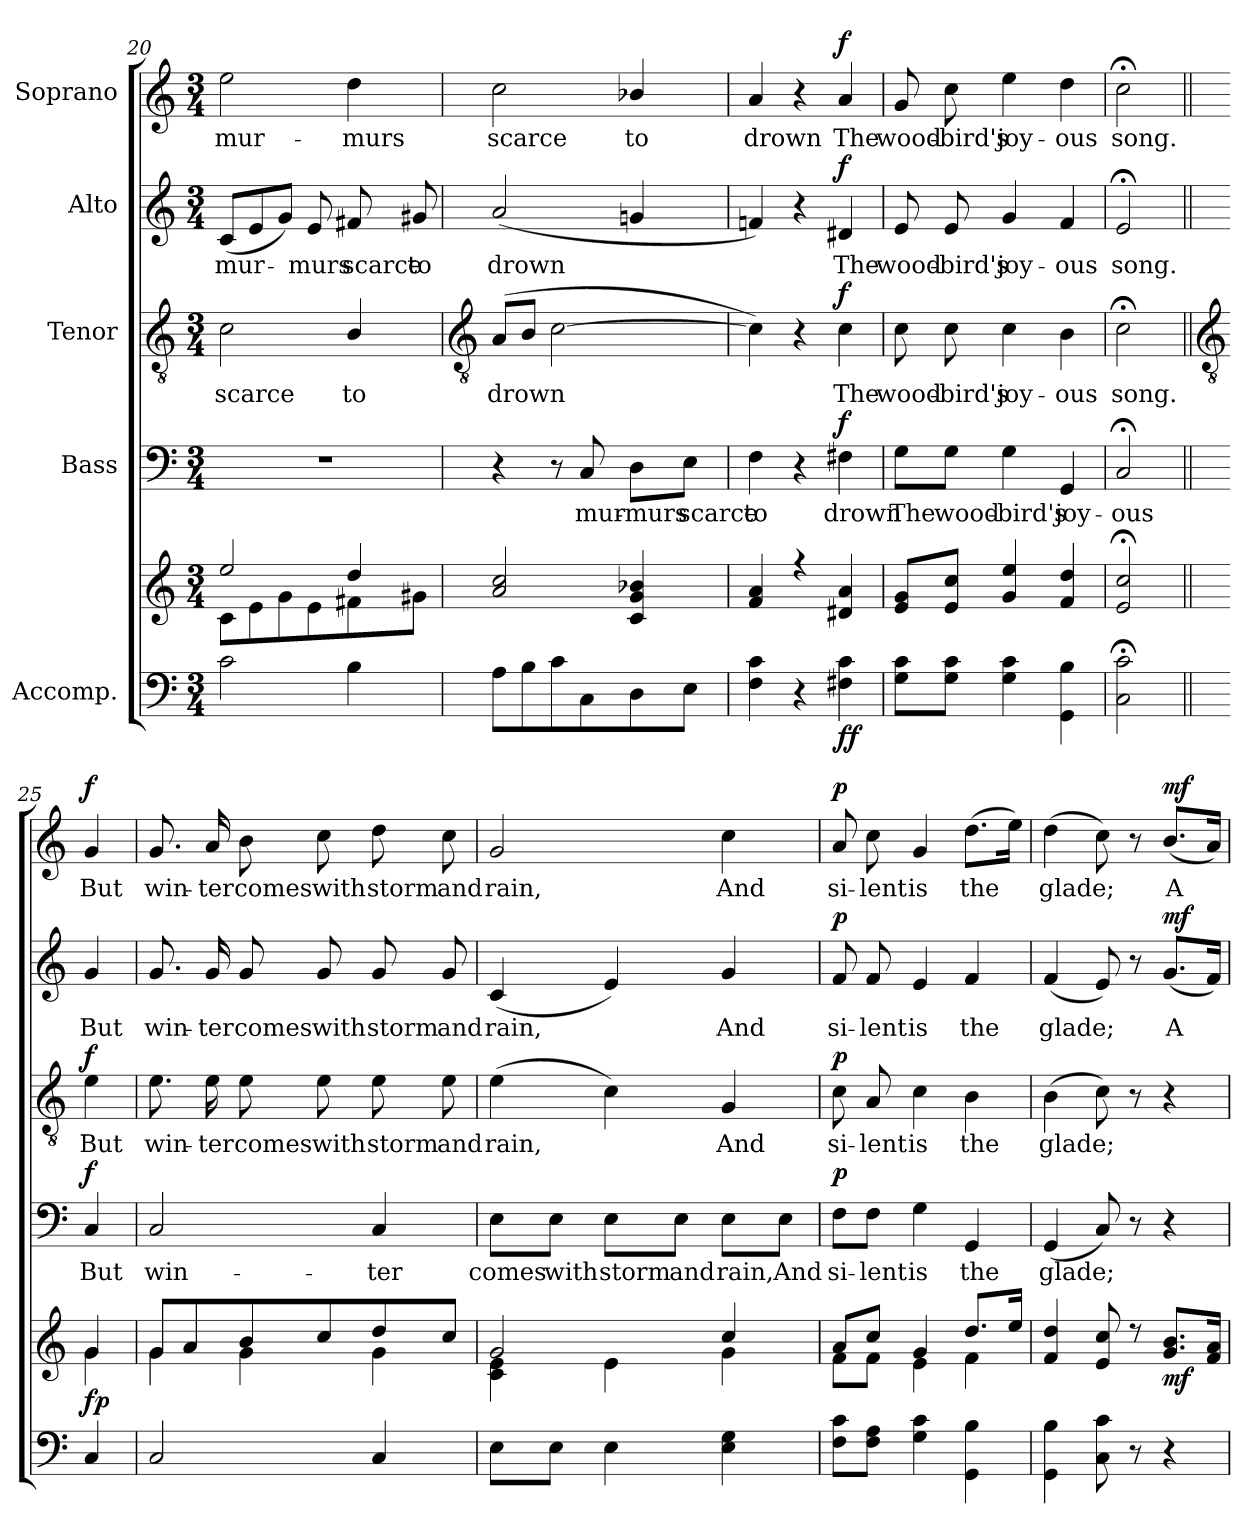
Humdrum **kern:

**kern	**kern	**dynam	**kern	**text	**dynam	**kern	**text	**dynam	**kern	**text	**dynam	**kern	**text	**dynam
*part5	*part5	*part5	*part4	*part4	*part4	*part3	*part3	*part3	*part2	*part2	*part2	*part1	*part1	*part1
*staff6	*staff5	*staff5/6	*staff4	*staff4	*staff4	*staff3	*staff3	*staff3	*staff2	*staff2	*staff2	*staff1	*staff1	*staff1
*I"Accomp.	*	*	*I"Bass	*	*	*I"Tenor	*	*	*I"Alto	*	*	*I"Soprano	*	*
*clefF4	*clefG2	*	*clefF4	*	*	*clefGv2	*	*	*clefG2	*	*	*clefG2	*	*
*k[]	*k[]	*	*k[]	*	*	*k[]	*	*	*k[]	*	*	*k[]	*	*
*C:	*C:	*	*C:	*	*	*C:	*	*	*C:	*	*	*C:	*	*
*M3/4	*M3/4	*	*M3/4	*	*	*M3/4	*	*	*M3/4	*	*	*M3/4	*	*
=20	=20	=20	=20	=20	=20	=20	=20	=20	=20	=20	=20	=20	=20	=20
*	*^	*	*	*	*	*	*	*	*	*	*	*	*	*
!	!	!	!	!LO:N:vis=1	!	!	!	!LO:LY:b	!	!	!LO:LY:b	!	!	!LO:LY:b	!
2c	2ee/	8c\L	.	2.r	.	.	2c	scarce	.	(<8cL	mur-	.	2ee	mur-	.
.	.	8e\	.	.	.	.	.	.	.	8e	.	.	.	.	.
.	.	8g\	.	.	.	.	.	.	.	8gJ)	.	.	.	.	.
!	!	!	!	!	!	!	!	!	!	!	!LO:LY:b	!	!	!	!
.	.	8e\	.	.	.	.	.	.	.	8e	murs	.	.	.	.
!	!	!	!	!	!	!	!	!LO:LY:b	!	!	!LO:LY:b	!	!	!LO:LY:b	!
4B	4dd/	8f#X\	.	.	.	.	4B/	to	.	8f#X	scarce	.	4dd	-murs	.
!	!	!	!	!	!	!	!	!	!	!	!LO:LY:b	!	!	!	!
.	.	8g#X\J	.	.	.	.	.	.	.	8g#X	to	.	.	.	.
!!LO:LB:g=z
=21	=21	=21	=21	=21	=21	=21	=21	=21	=21	=21	=21	=21	=21	=21	=21
*	*	*	*	*	*	*	*clefGv2	*	*	*	*	*	*	*	*
!	!	!LO:N:vis=1	!	!	!	!	!	!LO:LY:b	!	!	!LO:LY:b	!	!	!LO:LY:b	!
8AL	2a 2cc	2.ryy	.	4r	.	.	(<8AL	drown	.	(<2a	drown	.	2cc	scarce	.
8B	.	.	.	.	.	.	8BJ	.	.	.	.	.	.	.	.
8c	.	.	.	8r	.	.	[2c	.	.	.	.	.	.	.	.
!	!	!	!	!	!LO:LY:b	!	!	!	!	!	!	!	!	!	!
8C	.	.	.	8C	mur-	.	.	.	.	.	.	.	.	.	.
!	!	!	!	!	!LO:LY:b	!	!	!	!	!	!	!	!	!LO:LY:b	!
8D	4c/ 4g/ 4b-X/	.	.	8D\L	-murs	.	.	.	.	4gn	.	.	4b-X/	to	.
!	!	!	!	!	!LO:LY:b	!	!	!	!	!	!	!	!	!	!
8EJ	.	.	.	8E\J	scarce	.	.	.	.	.	.	.	.	.	.
=22	=22	=22	=22	=22	=22	=22	=22	=22	=22	=22	=22	=22	=22	=22	=22
!	!	!LO:N:vis=1	!	!	!LO:LY:b	!	!	!	!	!	!	!	!	!LO:LY:b	!
4F 4c	4f 4a	2.ryy	.	4F	to	.	4c])	.	.	4fn)	.	.	4a	drown	.
4r	4r	.	.	4r	.	.	4r	.	.	4r	.	.	4r	.	.
!	!	!	!LO:DY:b=2	!	!LO:LY:b	!	!	!LO:LY:b	!	!	!LO:LY:b	!	!	!LO:LY:b	!
!	!	!	!LO:DY:n=1:b	!	!	!LO:DY:b	!	!	!LO:DY:b	!	!	!LO:DY:b	!	!	!LO:DY:b
4F#X 4c	4d#X 4a	.	f f	4F#X	drown	f	4c	The	f	4d#X	The	f	4a	The	f
=23	=23	=23	=23	=23	=23	=23	=23	=23	=23	=23	=23	=23	=23	=23	=23
!	!	!LO:N:vis=1	!	!	!LO:LY:b	!	!	!LO:LY:b	!	!	!LO:LY:b	!	!	!LO:LY:b	!
8G 8cL	8e 8gL	2.ryy	.	8G\L	The	.	8c	wood-	.	8e	wood-	.	8g	wood-	.
!	!	!	!	!	!LO:LY:b	!	!	!LO:LY:b	!	!	!LO:LY:b	!	!	!LO:LY:b	!
8G 8cJ	8e 8ccJ	.	.	8G\J	wood-	.	8c	-bird's	.	8e	-bird's	.	8cc	-bird's	.
!	!	!	!	!	!LO:LY:b	!	!	!LO:LY:b	!	!	!LO:LY:b	!	!	!LO:LY:b	!
4G 4c	4g 4ee	.	.	4G	-bird's	.	4c	joy-	.	4g	joy-	.	4ee	joy-	.
!	!	!	!	!	!LO:LY:b	!	!	!LO:LY:b	!	!	!LO:LY:b	!	!	!LO:LY:b	!
4GG 4B	4f 4dd	.	.	4GG	joy-	.	4B	-ous	.	4f	-ous	.	4dd	-ous	.
=24	=24	=24	=24	=24	=24	=24	=24	=24	=24	=24	=24	=24	=24	=24	=24
!	!	!	!	!	!LO:LY:b	!	!	!LO:LY:b	!	!	!LO:LY:b	!	!	!LO:LY:b	!
2C;< 2c;<	2e;< 2cc;<	2ryy	.	2C;<	-ous	.	2c;<	song.	.	2e;<	song.	.	2cc;<	song.	.
!!LO:LB:g=z
=25||	=25||	=25||	=25||	=25||	=25||	=25||	=25||	=25||	=25||	=25||	=25||	=25||	=25||	=25||	=25||
*	*	*	*	*	*	*	*clefGv2	*	*	*	*	*	*	*	*
!	!	!	!LO:DY:b	!	!LO:LY:b	!	!	!LO:LY:b	!	!	!LO:LY:b	!	!	!LO:LY:b	!
!	!	!	!LO:DY:n=1:b	!	!	!LO:DY:b	!	!	!LO:DY:b	!	!	!	!	!	!LO:DY:b
4C	4g/	4g\	f p	4C	But	f	4e	But	f	4g	But	.	4g/	But	f
=26	=26	=26	=26	=26	=26	=26	=26	=26	=26	=26	=26	=26	=26	=26	=26
!	!	!	!	!	!LO:LY:b	!	!	!LO:LY:b	!	!	!LO:LY:b	!	!	!LO:LY:b	!
2C	8g/L	4g\	.	2C	win-	.	8.e	win-	.	8.g	win-	.	8.g	win-	.
.	8a/	.	.	.	.	.	.	.	.	.	.	.	.	.	.
!	!	!	!	!	!	!	!	!LO:LY:b	!	!	!LO:LY:b	!	!	!LO:LY:b	!
.	.	.	.	.	.	.	16e	-ter	.	16g	-ter	.	16a	-ter	.
!	!	!	!	!	!	!	!	!LO:LY:b	!	!	!LO:LY:b	!	!	!LO:LY:b	!
.	8b/	4g\	.	.	.	.	8e	comes	.	8g	comes	.	8b	comes	.
!	!	!	!	!	!	!	!	!LO:LY:b	!	!	!LO:LY:b	!	!	!LO:LY:b	!
.	8cc/	.	.	.	.	.	8e	with	.	8g	with	.	8cc	with	.
!	!	!	!	!	!LO:LY:b	!	!	!LO:LY:b	!	!	!LO:LY:b	!	!	!LO:LY:b	!
4C	8dd/	4g\	.	4C	-ter	.	8e	storm	.	8g	storm	.	8dd	storm	.
!	!	!	!	!	!	!	!	!LO:LY:b	!	!	!LO:LY:b	!	!	!LO:LY:b	!
.	8cc/J	.	.	.	.	.	8e	and	.	8g	and	.	8cc	and	.
=27	=27	=27	=27	=27	=27	=27	=27	=27	=27	=27	=27	=27	=27	=27	=27
!	!	!	!	!	!LO:LY:b	!	!	!LO:LY:b	!	!	!LO:LY:b	!	!	!LO:LY:b	!
8EL	2g/	4c\ 4e\	.	8E\L	comes	.	(>4e	rain,	.	(<4c	rain,	.	2g	rain,	.
!	!	!	!	!	!LO:LY:b	!	!	!	!	!	!	!	!	!	!
8EJ	.	.	.	8E\J	with	.	.	.	.	.	.	.	.	.	.
!	!	!	!	!	!LO:LY:b	!	!	!	!	!	!	!	!	!	!
4E	.	4e\	.	8E\L	storm	.	4c)	.	.	4e)	.	.	.	.	.
!	!	!	!	!	!LO:LY:b	!	!	!	!	!	!	!	!	!	!
.	.	.	.	8E\J	and	.	.	.	.	.	.	.	.	.	.
!	!	!	!	!	!LO:LY:b	!	!	!LO:LY:b	!	!	!LO:LY:b	!	!	!LO:LY:b	!
4E 4G	4cc/	4g\	.	8E\L	rain,	.	4G	And	.	4g	And	.	4cc	And	.
!	!	!	!	!	!LO:LY:b	!	!	!	!	!	!	!	!	!	!
.	.	.	.	8E\J	And	.	.	.	.	.	.	.	.	.	.
=28	=28	=28	=28	=28	=28	=28	=28	=28	=28	=28	=28	=28	=28	=28	=28
!	!	!	!	!	!LO:LY:b	!LO:DY:b	!	!LO:LY:b	!LO:DY:b	!	!LO:LY:b	!LO:DY:b	!	!LO:LY:b	!LO:DY:b
8F 8cL	8a/L	8f\L	.	8F\L	si-	p	8c	si-	p	8f	si-	p	8a	si-	p
!	!	!	!	!	!LO:LY:b	!	!	!LO:LY:b	!	!	!LO:LY:b	!	!	!LO:LY:b	!
8F 8AJ	8cc/J	8f\J	.	8F\J	-lent	.	8A	-lent	.	8f	-lent	.	8cc	-lent	.
!	!	!	!	!	!LO:LY:b	!	!	!LO:LY:b	!	!	!LO:LY:b	!	!	!LO:LY:b	!
4G 4c	4g/	4e\	.	4G	is	.	4c	is	.	4e	is	.	4g	is	.
!	!	!	!	!	!LO:LY:b	!	!	!LO:LY:b	!	!	!LO:LY:b	!	!	!LO:LY:b	!
4GG 4B	8.dd/L	4f\	.	4GG	the	.	4B	the	.	4f	the	.	(>8.ddL	the	.
.	16ee/J	.	.	.	.	.	.	.	.	.	.	.	16eeJ)	.	.
=29	=29	=29	=29	=29	=29	=29	=29	=29	=29	=29	=29	=29	=29	=29	=29
!	!	!LO:N:vis=1	!	!	!LO:LY:b	!	!	!LO:LY:b	!	!	!LO:LY:b	!	!	!LO:LY:b	!
4GG 4B	4f/ 4dd/	2.ryy	.	(<4GG	glade;	.	(>4B	glade;	.	(<4f	glade;	.	(>4dd	glade;	.
8C 8c	8e/ 8cc/	.	.	8C)	.	.	8c)	.	.	8e)	.	.	8cc)	.	.
8r	8r	.	.	8r	.	.	8r	.	.	8r	.	.	8r	.	.
!	!	!	!LO:DY:b	!	!	!	!	!	!	!	!LO:LY:b	!LO:DY:b	!	!LO:LY:b	!LO:DY:b
4r	8.g/ 8.b/L	.	mf	4r	.	.	4r	.	.	(<8.gL	A	mf	(<8.bL	A	mf
.	16f/ 16a/J	.	.	.	.	.	.	.	.	16fJ)	.	.	16aJ)	.	.
*	*v	*v	*	*	*	*	*	*	*	*	*	*	*	*	*
=	=	=	=	=	=	=	=	=	=	=	=	=	=	=
*-	*-	*-	*-	*-	*-	*-	*-	*-	*-	*-	*-	*-	*-	*-
